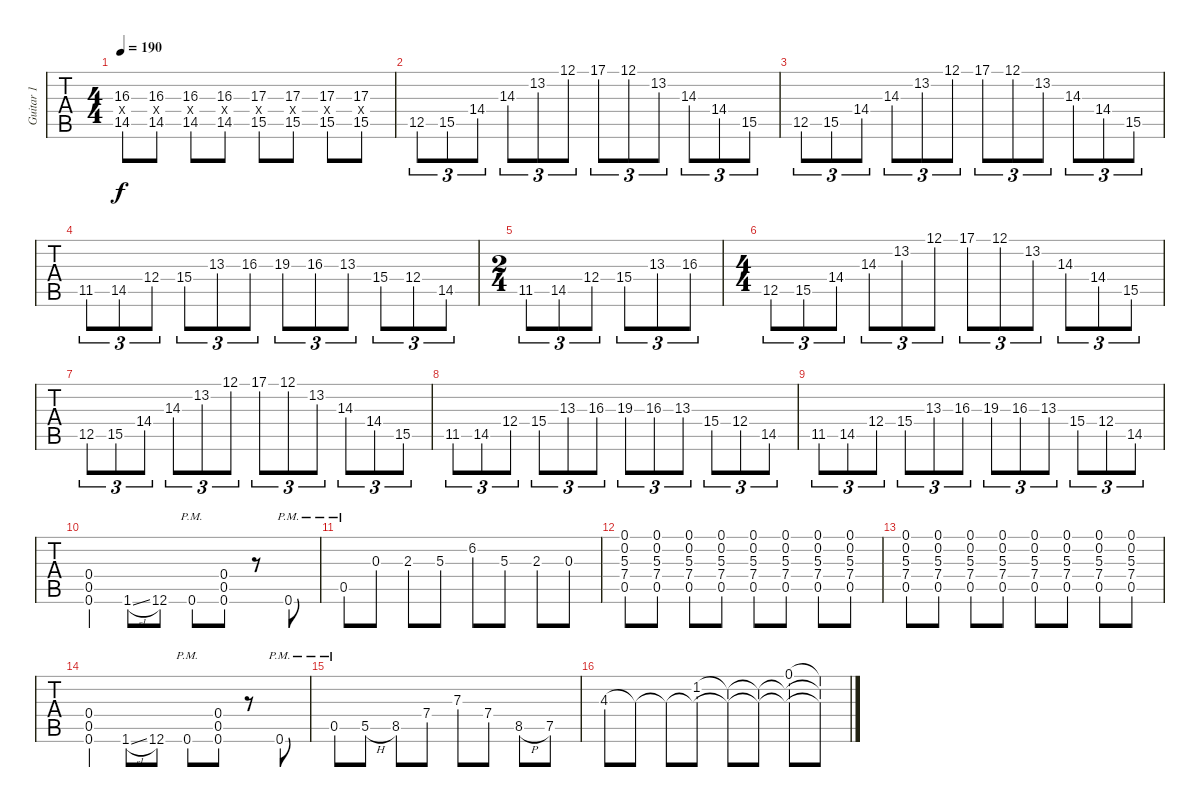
\track ("Guitar 1" "Guitar 1") {instrument distortionguitar}
\staff {tabs}
\tuning (Eb4 Bb3 Gb3 Db3 Ab2 Db2) {hide}
\ts (4 4)
\tempo 190
\clef g2
\ks c
(16.3 0.4{x} 14.5).8{dy f} (16.3 0.4{x} 14.5).8 (16.3 0.4{x} 14.5).8 (16.3 0.4{x} 14.5).8 (17.3 0.4{x} 15.5).8 (17.3 0.4{x} 15.5).8 (17.3 0.4{x} 15.5).8 (17.3 0.4{x} 15.5).8 |
12.5.8{tu (3 2)} 15.5.8{tu (3 2)} 14.4.8{tu (3 2)} 14.3.8{tu (3 2)} 13.2.8{tu (3 2)} 12.1.8{tu (3 2)} 17.1.8{tu (3 2)} 12.1.8{tu (3 2)} 13.2.8{tu (3 2)} 14.3.8{tu (3 2)} 14.4.8{tu (3 2)} 15.5.8{tu (3 2)} |
12.5.8{tu (3 2)} 15.5.8{tu (3 2)} 14.4.8{tu (3 2)} 14.3.8{tu (3 2)} 13.2.8{tu (3 2)} 12.1.8{tu (3 2)} 17.1.8{tu (3 2)} 12.1.8{tu (3 2)} 13.2.8{tu (3 2)} 14.3.8{tu (3 2)} 14.4.8{tu (3 2)} 15.5.8{tu (3 2)} |
11.5.8{tu (3 2)} 14.5.8{tu (3 2)} 12.4.8{tu (3 2)} 15.4.8{tu (3 2)} 13.3.8{tu (3 2)} 16.3.8{tu (3 2)} 19.3{lf 1}.8{tu (3 2)} 16.3.8{tu (3 2)} 13.3.8{tu (3 2)} 15.4.8{tu (3 2)} 12.4.8{tu (3 2)} 14.5.8{tu (3 2)} |
\ts (2 4)
11.5.8{tu (3 2)} 14.5.8{tu (3 2)} 12.4.8{tu (3 2)} 15.4.8{tu (3 2)} 13.3.8{tu (3 2)} 16.3.8{tu (3 2)} |
\ts (4 4)
12.5.8{tu (3 2)} 15.5.8{tu (3 2)} 14.4.8{tu (3 2)} 14.3.8{tu (3 2)} 13.2.8{tu (3 2)} 12.1.8{tu (3 2)} 17.1.8{tu (3 2)} 12.1.8{tu (3 2)} 13.2.8{tu (3 2)} 14.3.8{tu (3 2)} 14.4.8{tu (3 2)} 15.5.8{tu (3 2)} |
12.5.8{tu (3 2)} 15.5.8{tu (3 2)} 14.4.8{tu (3 2)} 14.3.8{tu (3 2)} 13.2.8{tu (3 2)} 12.1.8{tu (3 2)} 17.1.8{tu (3 2)} 12.1.8{tu (3 2)} 13.2.8{tu (3 2)} 14.3.8{tu (3 2)} 14.4.8{tu (3 2)} 15.5.8{tu (3 2)} |
11.5.8{tu (3 2)} 14.5.8{tu (3 2)} 12.4.8{tu (3 2)} 15.4.8{tu (3 2)} 13.3.8{tu (3 2)} 16.3.8{tu (3 2)} 19.3{lf 1}.8{tu (3 2)} 16.3.8{tu (3 2)} 13.3.8{tu (3 2)} 15.4.8{tu (3 2)} 12.4.8{tu (3 2)} 14.5.8{tu (3 2)} |
11.5.8{tu (3 2)} 14.5.8{tu (3 2)} 12.4.8{tu (3 2)} 15.4.8{tu (3 2)} 13.3.8{tu (3 2)} 16.3.8{tu (3 2)} 19.3{lf 1}.8{tu (3 2)} 16.3.8{tu (3 2)} 13.3.8{tu (3 2)} 15.4.8{tu (3 2)} 12.4.8{tu (3 2)} 14.5.8{tu (3 2)} |
(0.4 0.5 0.6).4 1.6{sl}.8 12.6.8 0.6{pm}.8 (0.4 0.5 0.6).8 r.8 0.6{pm}.8 |
0.5{pm}.8 0.3.8 2.3.8 5.3.8 6.2.8 5.3.8 2.3.8 0.3.8 |
(0.1 0.2 5.3 7.4 0.5).8 (0.1 0.2 5.3 7.4 0.5).8 (0.1 0.2 5.3 7.4 0.5).8 (0.1 0.2 5.3 7.4 0.5).8 (0.1 0.2 5.3 7.4 0.5).8 (0.1 0.2 5.3 7.4 0.5).8 (0.1 0.2 5.3 7.4 0.5).8 (0.1 0.2 5.3 7.4 0.5).8 |
(0.1 0.2 5.3 7.4 0.5).8 (0.1 0.2 5.3 7.4 0.5).8 (0.1 0.2 5.3 7.4 0.5).8 (0.1 0.2 5.3 7.4 0.5).8 (0.1 0.2 5.3 7.4 0.5).8 (0.1 0.2 5.3 7.4 0.5).8 (0.1 0.2 5.3 7.4 0.5).8 (0.1 0.2 5.3 7.4 0.5).8 |
(0.4 0.5 0.6).4 1.6{sl}.8 12.6.8 0.6{pm}.8 (0.4 0.5 0.6).8 r.8 0.6{pm}.8 |
0.5{pm}.8 5.5{h}.8 8.5.8 7.4.8 7.3.8 7.4.8 8.5{h}.8 7.5.8 |
4.3.8 4.3{t}.8 4.3{t}.8 (1.2 4.3{t}).8 (1.2{t} 4.3{t}).8 (1.2{t} 4.3{t}).8 (0.1 1.2{t} 4.3{t}).8 (0.1{t} 1.2{t} 4.3{t}).8
